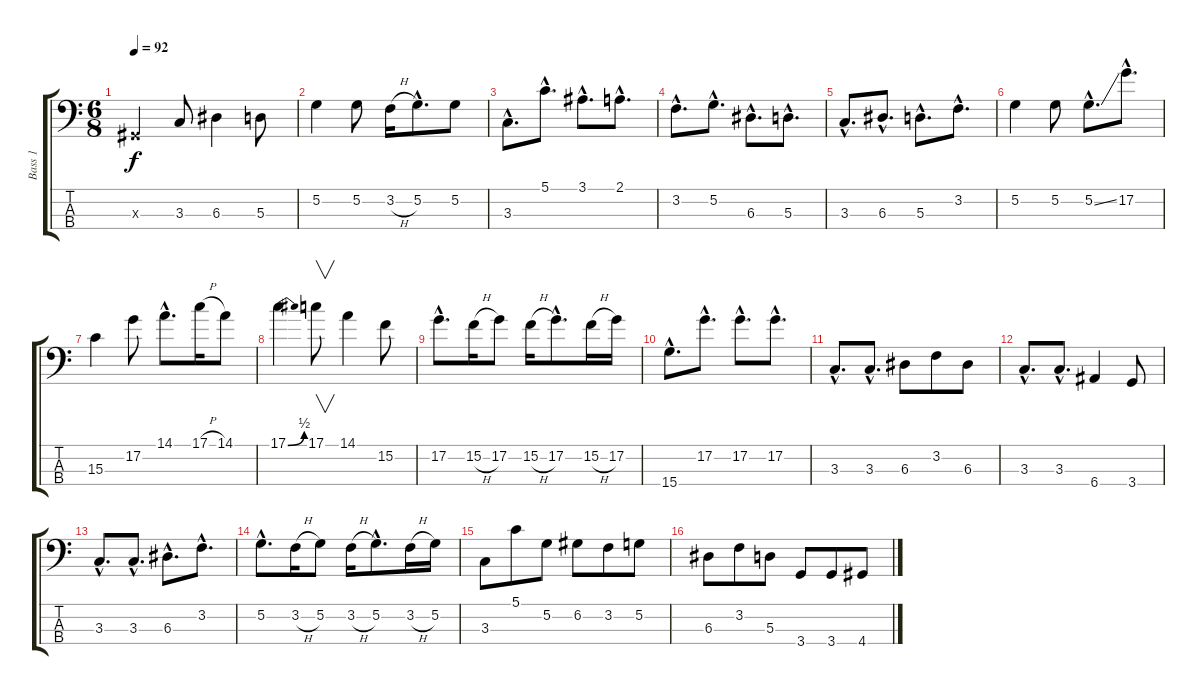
\track ("Bass 1" "Bass 1") {instrument electricbassfinger}
\staff {score tabs}
\tuning (G2 D2 A1 E1) {hide}
\ts (6 8)
\tempo 92
\clef f4
\ks c
-1.3{x}.4{dy f} 3.3.8 6.3.4 5.3.8 |
5.2.4 5.2.8 3.2{h}.16 5.2{hac}.8{d} 5.2.8 |
3.3{hac}.8{d} 5.1{hac}.8{d} 3.1{hac}.8{d} 2.1{hac}.8{d} |
3.2{hac}.8{d} 5.2{hac}.8{d} 6.3{hac}.8{d} 5.3{hac}.8{d} |
3.3{hac}.8{d} 6.3{hac}.8{d} 5.3{hac}.8{d} 3.2{hac}.8{d} |
5.2.4 5.2.8 5.2{ss hac}.8{d} 17.2{hac}.8{d} |
15.3.4 17.2.8 14.1{hac}.8{d} 17.1{h}.16 14.1.8 |
17.1{be (bend 0 0 60 2)}.4 17.1.8{v} 14.1.4 15.2.8 |
17.2{hac}.8{d} 15.2{h}.16 17.2.8 15.2{h}.16 17.2{hac}.8{d} 15.2{h}.16 17.2.16 |
15.4{hac}.8{d} 17.2{hac}.8{d} 17.2{hac}.8{d} 17.2{hac}.8{d} |
3.3{hac}.8{d} 3.3{hac}.8{d} 6.3.8 3.2.8 6.3.8 |
3.3{hac}.8{d} 3.3{hac}.8{d} 6.4.4 3.4.8 |
3.3{hac}.8{d} 3.3{hac}.8{d} 6.3{hac}.8{d} 3.2{hac}.8{d} |
5.2{hac}.8{d} 3.2{h}.16 5.2.8 3.2{h}.16 5.2{hac}.8{d} 3.2{h}.16 5.2.16 |
3.3.8 5.1.8 5.2.8 6.2.8 3.2.8 5.2.8 |
6.3.8 3.2.8 5.3.8 3.4.8 3.4.8 4.4.8
